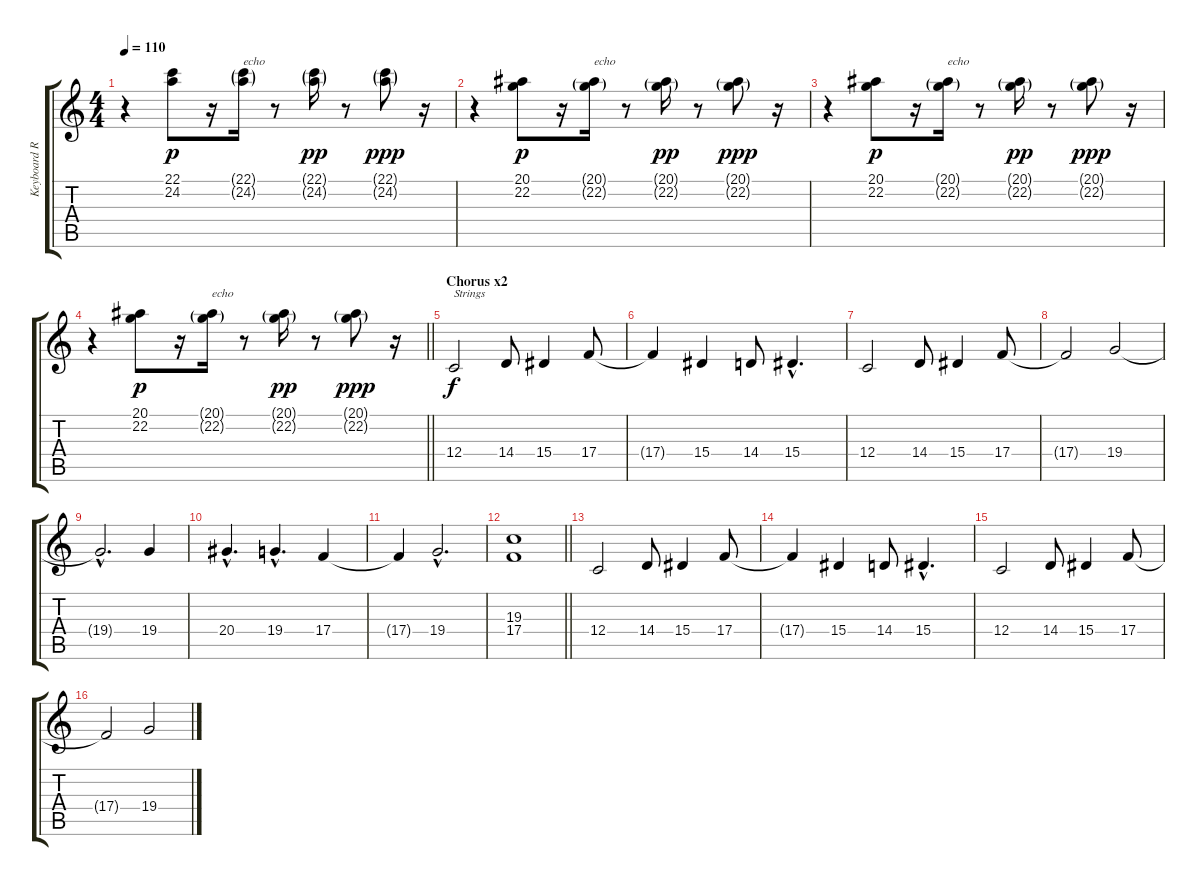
\track ("Keyboard RH" "Keyboard R") {instrument electricpiano2}
\staff {score tabs}
\tuning (D4 A3 F3 C3 G2 C2) {hide}
\ts (4 4)
\tempo 110
\clef g2
\ks c
r.4{dy ppp} (22.1 24.2).8{dy p} r.16 (22.1{g} 24.2{g}).16{txt "echo"} r.8 (22.1{g} 24.2{g}).16{dy pp} r.8 (22.1{g} 24.2{g}).8{dy ppp} r.16 |
r.4 (20.1 22.2).8{dy p} r.16 (20.1{g} 22.2{g}).16{txt "echo"} r.8 (20.1{g} 22.2{g}).16{dy pp} r.8 (20.1{g} 22.2{g}).8{dy ppp} r.16 |
r.4 (20.1 22.2).8{dy p} r.16 (20.1{g} 22.2{g}).16{txt "echo"} r.8 (20.1{g} 22.2{g}).16{dy pp} r.8 (20.1{g} 22.2{g}).8{dy ppp} r.16 |
\barLineRight lightlight
r.4 (20.1 22.2).8{dy p} r.16 (20.1{g} 22.2{g}).16{txt "echo"} r.8 (20.1{g} 22.2{g}).16{dy pp} r.8 (20.1{g} 22.2{g}).8{dy ppp} r.16 |
\section ("" "Chorus x2")
12.4.2{txt "Strings" dy f instrument stringensemble1} 14.4.8 15.4.4 17.4.8 |
17.4{t}.4 15.4.4 14.4.8 15.4{hac}.4{d} |
12.4.2 14.4.8 15.4.4 17.4.8 |
17.4{t}.2 19.4.2 |
19.4{hac t}.2{d} 19.4.4 |
20.4{hac}.4{d} 19.4{hac}.4{d} 17.4.4 |
17.4{t}.4 19.4{hac}.2{d} |
\barLineRight lightlight
(19.3 17.4).1 |
12.4.2 14.4.8 15.4.4 17.4.8 |
17.4{t}.4 15.4.4 14.4.8 15.4{hac}.4{d} |
12.4.2 14.4.8 15.4.4 17.4.8 |
17.4{t}.2 19.4.2
